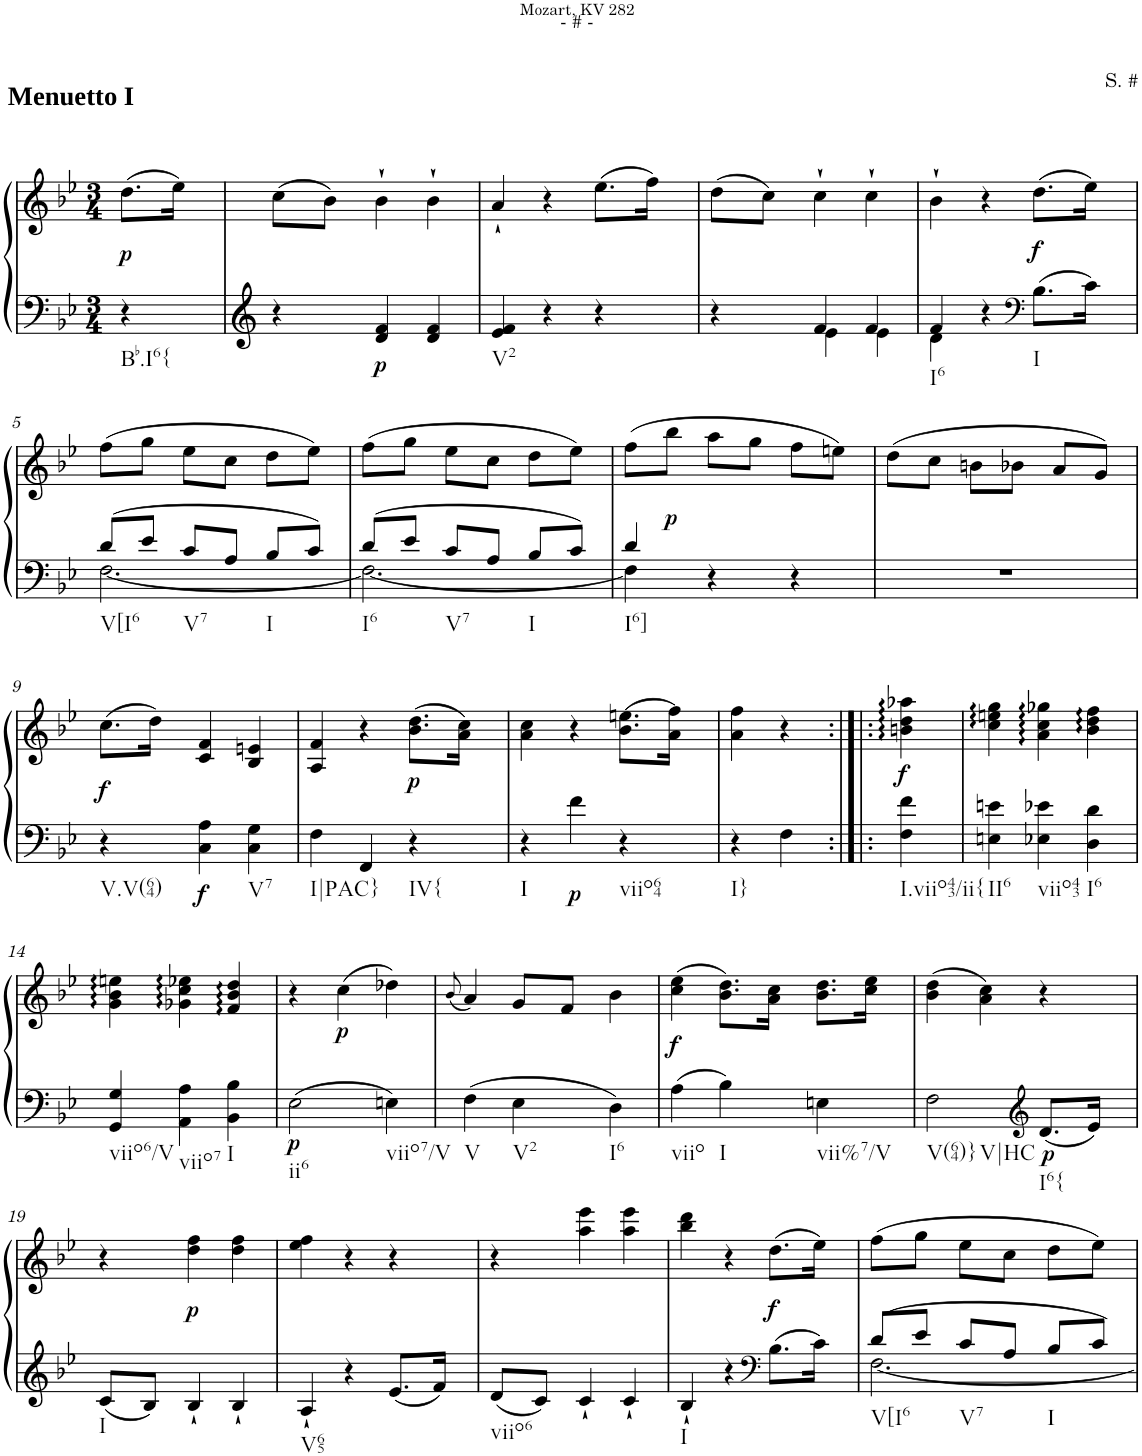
**kern	**kern	**dynam
*part1	*part1	*part1
*staff2	*staff1	*staff1/2
*I"Klavier linke Hand	*	*
*clefF4	*clefG2	*
*k[b-e-]	*k[b-e-]	*
*M3/4	*M3/4	*
=	=	=
*^	*	*
!	!	!LO:TX:a:B:t=Menuetto I	!
!LO:TX:b:t=Bb.I6{	!	!	!
!	!	!	!LO:DY:b
4r	4ryy	(8.dd\L	p
.	.	16ee-\Jk)	.
=1	=1	=1	=1
4r	4ryy	(8cc\L	.
.	.	8b-\J)	.
!	!	!	!LO:DY:b=2
4d/ 4f/	2ryy	4b-`\	p
4d/ 4f/	.	4b-`\	.
=2	=2	=2	=2
!LO:TX:b:t=V2	!	!	!
4e-/ 4f/	4ryy	4a`/	.
4r	4ryy	4r	.
4r	4ryy	(8.ee-\L	.
.	.	16ff\Jk)	.
=3	=3	=3	=3
4r	4ryy	(8dd\L	.
.	.	8cc\J)	.
4f/	4e-\	4cc`\	.
4f/	4e-\	4cc`\	.
=4	=4	=4	=4
!LO:TX:b:t=I6	!	!	!
4f/	4d\	4b-`\	.
4r	4ryy	4r	.
*clefF4	*	*	*
!LO:TX:b:t=I	!	!	!
!	!	!	!LO:DY:b
8.B-\L	4ryy	(8.dd\L	f
16c\Jk	.	16ee-\Jk)	.
!!LO:LB:g=z
=5	=5	=5	=5
!LO:TX:b:t=V[I6	!	!	!
8d/L	[2.F\	(8ff\L	.
8e-/J	.	8gg\J	.
!LO:TX:b:t=V7	!	!	!
8c/L	.	8ee-\L	.
8A/J	.	8cc\J	.
!LO:TX:b:t=I	!	!	!
8B-/L	.	8dd\L	.
8c/J	.	8ee-\J)	.
=6	=6	=6	=6
!LO:TX:b:t=I6	!	!	!
8d/L	2.F\_	(8ff\L	.
8e-/J	.	8gg\J	.
!LO:TX:b:t=V7	!	!	!
8c/L	.	8ee-\L	.
8A/J	.	8cc\J	.
!LO:TX:b:t=I	!	!	!
8B-/L	.	8dd\L	.
8c/J	.	8ee-\J)	.
=7	=7	=7	=7
!LO:TX:b:t=I6]	!	!	!
4d/	4F\]	(8ff\L	.
!	!	!	!LO:DY:b
.	.	8bb-\J	p
4r	4ryy	8aa\L	.
.	.	8gg\J	.
4r	4ryy	8ff\L	.
.	.	8een\J)	.
*v	*v	*	*
=8	=8	=8
2.r	(8dd\L	.
.	8cc\J	.
.	8bn\L	.
.	8b-X\J	.
.	8a/L	.
.	8g/J)	.
!!LO:LB:g=z
=9	=9	=9
*^	*	*
!LO:TX:b:t=V.V(64)	!	!	!
!	!	!	!LO:DY:b
4r	4ryy	(>8.cc\L	f
.	.	16dd\Jk)	.
!	!	!	!LO:DY:b=2
4C\ 4A\	2ryy	4c/ 4f/	f
!LO:TX:b:t=V7	!	!	!
4C\ 4G\	.	4B-/ 4en/	.
*v	*v	*	*
=10	=10	=10
!LO:TX:b:t=I|PAC}	!	!
4F\	4A/ 4f/	.
4FF/	4r	.
!LO:TX:b:t=IV{	!	!
!	!	!LO:DY:b
4r	(8.b-\ 8.dd\L	p
.	16a\ 16cc\Jk)	.
=11	=11	=11
!LO:TX:b:t=I	!	!
4r	4a\ 4cc\	.
!	!	!LO:DY:b=2
4f\	4r	p
!LO:TX:b:t=viio64	!	!
4r	(8.b-\ 8.een\L	.
.	16a\ 16ff\Jk)	.
=12	=12	=12
!LO:TX:b:t=I}	!	!
4r	4a\ 4ff\	.
4F\	4r	.
=12X1:|!|:	=12X1:|!|:	=12X1:|!|:
!LO:TX:b:t=I.viio43/ii{	!	!
!	!	!LO:DY:b
4F\ 4f\	4bn\:: 4dd\:: 4aa-X\::	f
=13	=13	=13
!LO:TX:b:t=II6	!	!
4En\ 4en\	4cc\:: 4een\:: 4gg\::	.
!LO:TX:b:t=viio43	!	!
4E-X\ 4e-X\	4a\:: 4cc\:: 4gg-X\::	.
!LO:TX:b:t=I6	!	!
4D\ 4d\	4b-\:: 4dd\:: 4ff\::	.
!!LO:LB:g=z
=14	=14	=14
!LO:TX:b:t=viio6/V	!	!
4GG/ 4G/	4g\:: 4b-\:: 4een\::	.
!LO:TX:b:t=viio7	!	!
4AA\ 4A\	4g-X\:: 4cc\:: 4ee-X\::	.
!LO:TX:b:t=I	!	!
4BB-\ 4B-\	4f/:: 4b-/:: 4dd/::	.
=15	=15	=15
!LO:TX:b:t=ii6	!	!
!	!	!LO:DY:b=2
2E-\	4r	p
!	!	!LO:DY:b
.	(4cc\	p
!LO:TX:b:t=viio7/V	!	!
4En\	4dd-X\)	.
=16	=16	=16
.	(8qb-/	.
!LO:TX:b:t=V	!	!
4F\	4a/)	.
!LO:TX:b:t=V2	!	!
4E-\	8g/L	.
.	8f/J	.
!LO:TX:b:t=I6	!	!
4D\	4b-\	.
=17	=17	=17
!LO:TX:b:t=viio	!	!
!	!	!LO:DY:b
4A\	(4cc\ 4ee-\	f
!LO:TX:b:t=I	!	!
4B-\	8.b-\ 8.dd\L)	.
.	16a\ 16cc\Jk	.
!LO:TX:b:t=vii%7/V	!	!
4En\	8.b-\ 8.dd\L	.
.	16cc\ 16ee-\Jk	.
=18	=18	=18
!LO:TX:b:t=V(64)}	!	!
!LO:TX:b:t=V|HC	!	!
2F\	(4b-\ 4dd\	.
.	4a\ 4cc\)	.
*clefG2	*	*
!LO:TX:b:t=I6{	!	!
!	!	!LO:DY:b=2
8.d/L	4r	p
16e-/Jk	.	.
!!LO:LB:g=z
=19	=19	=19
!LO:TX:b:t=I	!	!
8c/L	4r	.
8B-/J	.	.
!	!	!LO:DY:b
4B-`/	4dd\ 4ff\	p
4B-`/	4dd\ 4ff\	.
=20	=20	=20
!LO:TX:b:t=V65	!	!
4A`/	4ee-\ 4ff\	.
4r	4r	.
8.e-/L	4r	.
16f/Jk	.	.
=21	=21	=21
!LO:TX:b:t=viio6	!	!
8d/L	4r	.
8c/J	.	.
4c`/	4aa\ 4eee-\	.
4c`/	4aa\ 4eee-\	.
=22	=22	=22
!LO:TX:b:t=I	!	!
4B-`/	4bb-\ 4ddd\	.
4r	4r	.
*clefF4	*	*
!	!	!LO:DY:b
8.B-\L	(8.dd\L	f
16c\Jk	16ee-\Jk)	.
=23	=23	=23
*^	*	*
!LO:TX:b:t=V[I6	!	!	!
8d/L	[2.F\	(8ff\L	.
8e-/J	.	8gg\J	.
!LO:TX:b:t=V7	!	!	!
8c/L	.	8ee-\L	.
8A/J	.	8cc\J	.
!LO:TX:b:t=I	!	!	!
8B-/L	.	8dd\L	.
8c/J	.	8ee-\J)	.
*v	*v	*	*
=	=	=
*-	*-	*-
